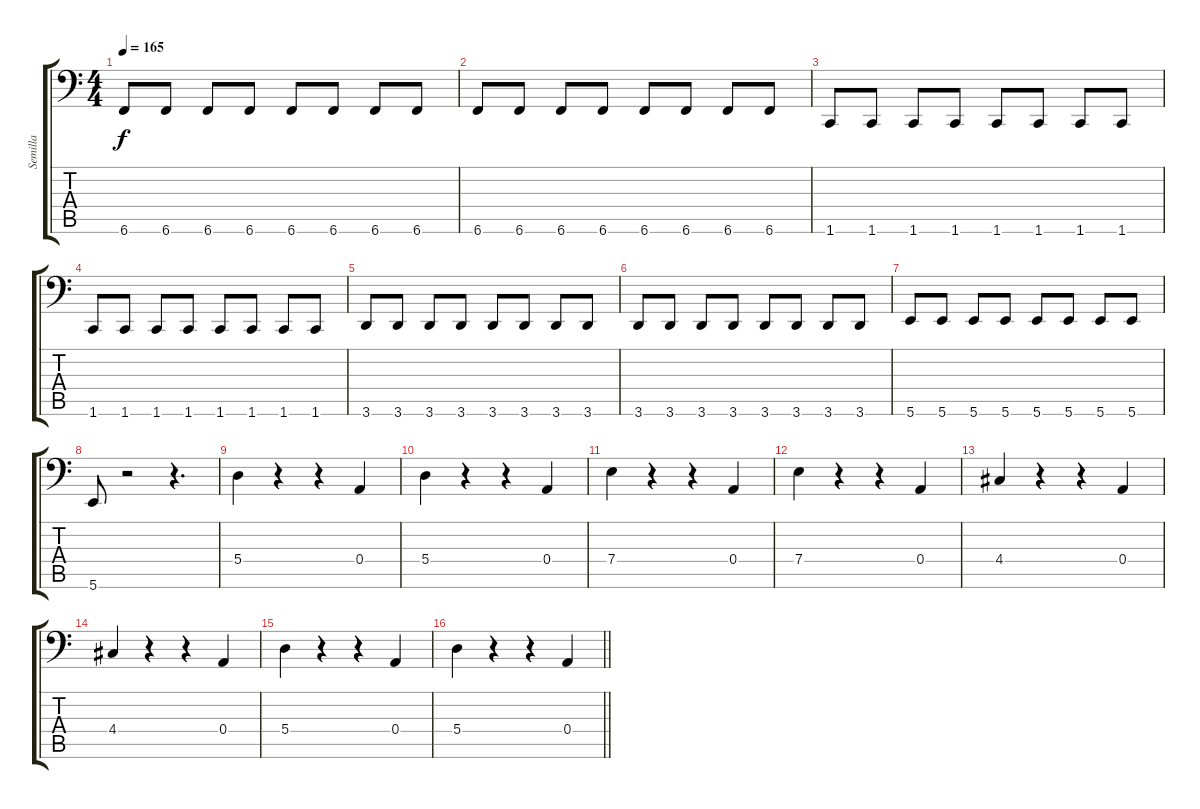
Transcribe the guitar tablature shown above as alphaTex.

\track ("Semilla" "Semilla") {instrument electricbassfinger}
\staff {score tabs}
\tuning (C3 G2 D2 A1 E1 B0) {hide}
\ts (4 4)
\tempo 165
\clef f4
\ks c
6.6.8{dy f} 6.6.8 6.6.8 6.6.8 6.6.8 6.6.8 6.6.8 6.6.8 |
6.6.8 6.6.8 6.6.8 6.6.8 6.6.8 6.6.8 6.6.8 6.6.8 |
1.6.8 1.6.8 1.6.8 1.6.8 1.6.8 1.6.8 1.6.8 1.6.8 |
1.6.8 1.6.8 1.6.8 1.6.8 1.6.8 1.6.8 1.6.8 1.6.8 |
3.6.8 3.6.8 3.6.8 3.6.8 3.6.8 3.6.8 3.6.8 3.6.8 |
3.6.8 3.6.8 3.6.8 3.6.8 3.6.8 3.6.8 3.6.8 3.6.8 |
5.6.8 5.6.8 5.6.8 5.6.8 5.6.8 5.6.8 5.6.8 5.6.8 |
5.6.8 r.2 r.4{d} |
5.4.4 r.4 r.4 0.4.4 |
5.4.4 r.4 r.4 0.4.4 |
7.4.4 r.4 r.4 0.4.4 |
7.4.4 r.4 r.4 0.4.4 |
4.4.4 r.4 r.4 0.4.4 |
4.4.4 r.4 r.4 0.4.4 |
5.4.4 r.4 r.4 0.4.4 |
\barLineRight lightlight
5.4.4 r.4 r.4 0.4.4
